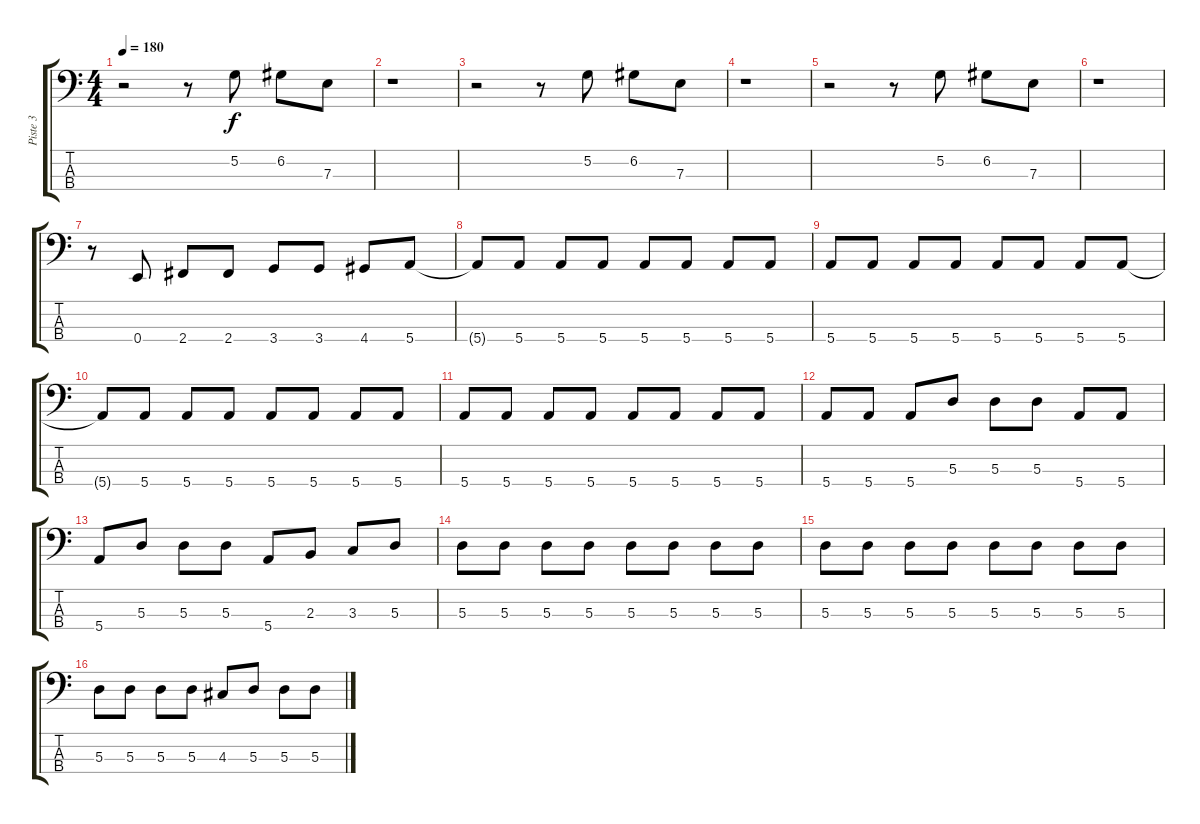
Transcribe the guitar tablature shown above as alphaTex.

\track ("Piste 3" "Piste 3") {instrument electricbassfinger}
\staff {score tabs}
\tuning (G2 D2 A1 E1) {hide}
\ts (4 4)
\tempo 180
\clef f4
\ks c
r.2{dy f} r.8 5.2.8 6.2.8 7.3.8 |
r.1 |
r.2 r.8 5.2.8 6.2.8 7.3.8 |
r.1 |
r.2 r.8 5.2.8 6.2.8 7.3.8 |
r.1 |
r.8 0.4.8 2.4.8 2.4.8 3.4.8 3.4.8 4.4.8 5.4.8 |
5.4{t}.8 5.4.8 5.4.8 5.4.8 5.4.8 5.4.8 5.4.8 5.4.8 |
5.4.8 5.4.8 5.4.8 5.4.8 5.4.8 5.4.8 5.4.8 5.4.8 |
5.4{t}.8 5.4.8 5.4.8 5.4.8 5.4.8 5.4.8 5.4.8 5.4.8 |
5.4.8 5.4.8 5.4.8 5.4.8 5.4.8 5.4.8 5.4.8 5.4.8 |
5.4.8 5.4.8 5.4.8 5.3.8 5.3.8 5.3.8 5.4.8 5.4.8 |
5.4.8 5.3.8 5.3.8 5.3.8 5.4.8 2.3.8 3.3.8 5.3.8 |
5.3.8 5.3.8 5.3.8 5.3.8 5.3.8 5.3.8 5.3.8 5.3.8 |
5.3.8 5.3.8 5.3.8 5.3.8 5.3.8 5.3.8 5.3.8 5.3.8 |
5.3.8 5.3.8 5.3.8 5.3.8 4.3.8 5.3.8 5.3.8 5.3.8
